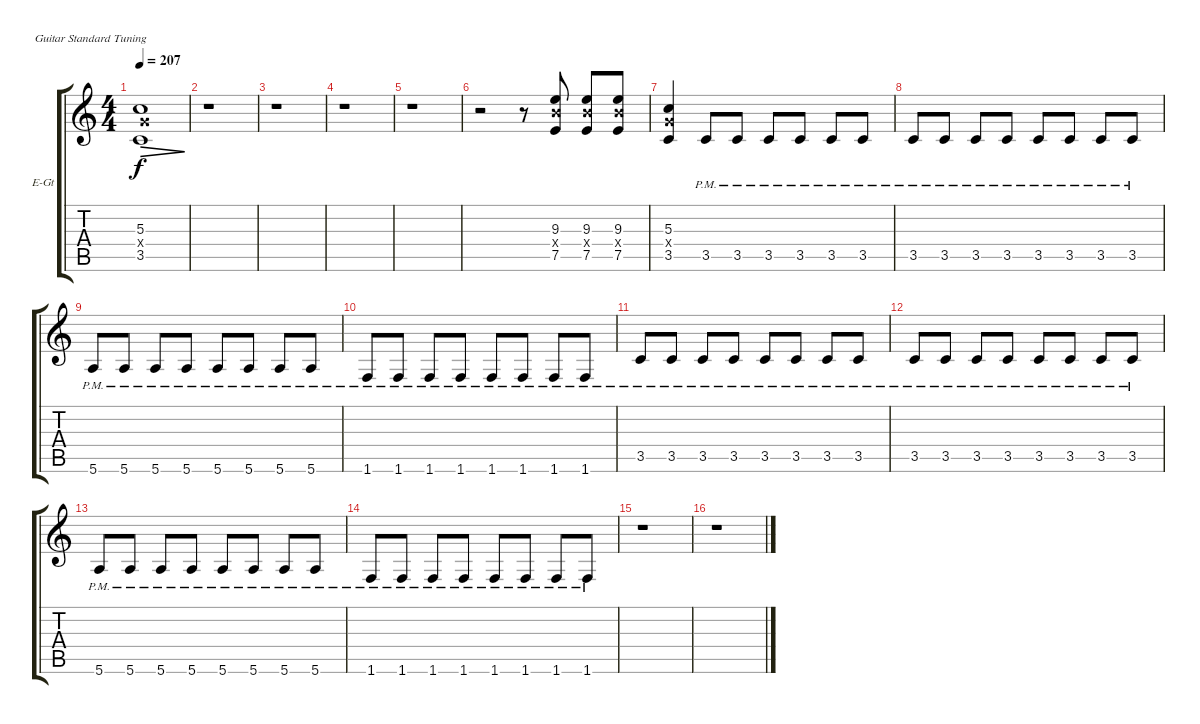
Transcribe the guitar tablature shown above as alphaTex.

\defaultSystemsLayout 4
\bracketExtendMode groupsimilarinstruments
\firstSystemTrackNameOrientation horizontal
\otherSystemsTrackNameOrientation horizontal
\track ("Guitar 2" "E-Gt") {instrument distortionguitar}
\staff {score tabs}
\tuning (E4 B3 G3 D3 A2 E2)
\ts (4 4)
\tempo 207
\clef g2
\ks c
(3.5{t} 5.4{x t} 5.3{t}).1{dec dy f} |
r.1 |
r.1 |
r.1 |
r.1 |
r.2 r.8 (7.5 9.4{x} 9.3).8 (7.5 9.4{x} 9.3).8 (7.5 9.4{x} 9.3).8 |
(3.5 5.4{x} 5.3).4 3.5{pm}.8 3.5{pm}.8 3.5{pm}.8 3.5{pm}.8 3.5{pm}.8 3.5{pm}.8 |
3.5{pm}.8 3.5{pm}.8 3.5{pm}.8 3.5{pm}.8 3.5{pm}.8 3.5{pm}.8 3.5{pm}.8 3.5{pm}.8 |
5.6{pm}.8 5.6{pm}.8 5.6{pm}.8 5.6{pm}.8 5.6{pm}.8 5.6{pm}.8 5.6{pm}.8 5.6{pm}.8 |
1.6{pm}.8 1.6{pm}.8 1.6{pm}.8 1.6{pm}.8 1.6{pm}.8 1.6{pm}.8 1.6{pm}.8 1.6{pm}.8 |
3.5{pm}.8 3.5{pm}.8 3.5{pm}.8 3.5{pm}.8 3.5{pm}.8 3.5{pm}.8 3.5{pm}.8 3.5{pm}.8 |
3.5{pm}.8 3.5{pm}.8 3.5{pm}.8 3.5{pm}.8 3.5{pm}.8 3.5{pm}.8 3.5{pm}.8 3.5{pm}.8 |
5.6{pm}.8 5.6{pm}.8 5.6{pm}.8 5.6{pm}.8 5.6{pm}.8 5.6{pm}.8 5.6{pm}.8 5.6{pm}.8 |
1.6{pm}.8 1.6{pm}.8 1.6{pm}.8 1.6{pm}.8 1.6{pm}.8 1.6{pm}.8 1.6{pm}.8 1.6{pm}.8 |
r.1 |
r.1
